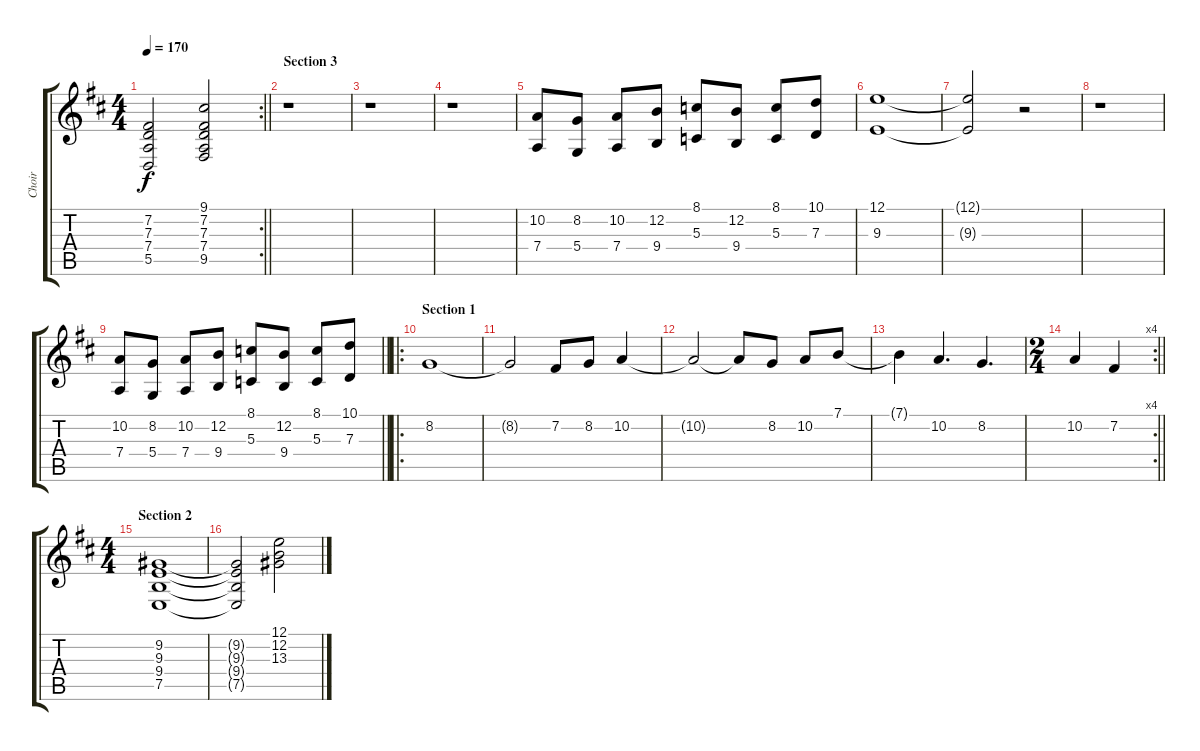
\track ("Choir" "Choir") {instrument choiraahs}
\staff {score tabs}
\tuning (E4 B3 G3 D3 A2 E2) {hide}
\rc 2
\ts (4 4)
\tempo 170
\clef g2
\barLineRight lightlight
\ks d
(7.2{t} 7.3{t} 7.4{t} 5.5{t}).2{dy f} (9.1 7.2 7.3 7.4 9.5).2 |
\section ("" "Section 3")
r.1 |
r.1 |
r.1 |
(10.2 7.4).8 (8.2 5.4).8 (10.2 7.4).8 (12.2 9.4).8 (8.1 5.3).8 (12.2 9.4).8 (8.1 5.3).8 (10.1 7.3).8 |
(12.1 9.3).1 |
(12.1{t} 9.3{t}).2 r.2 |
r.1 |
\barLineRight lightlight
(10.2 7.4).8 (8.2 5.4).8 (10.2 7.4).8 (12.2 9.4).8 (8.1 5.3).8 (12.2 9.4).8 (8.1 5.3).8 (10.1 7.3).8 |
\ro
\section ("" "Section 1")
8.2.1 |
8.2{t}.2 7.2.8 8.2.8 10.2.4 |
10.2{t}.2 10.2{t}.8 8.2.8 10.2.8 7.1.8 |
7.1{t}.4 10.2.4{d} 8.2.4{d} |
\rc 4
\ts (2 4)
\barLineRight lightlight
10.2.4 7.2.4 |
\ts (4 4)
\section ("" "Section 2")
(9.2 9.3 9.4 7.5).1 |
(9.2{t} 9.3{t} 9.4{t} 7.5{t}).2 (12.1 12.2 13.3).2
